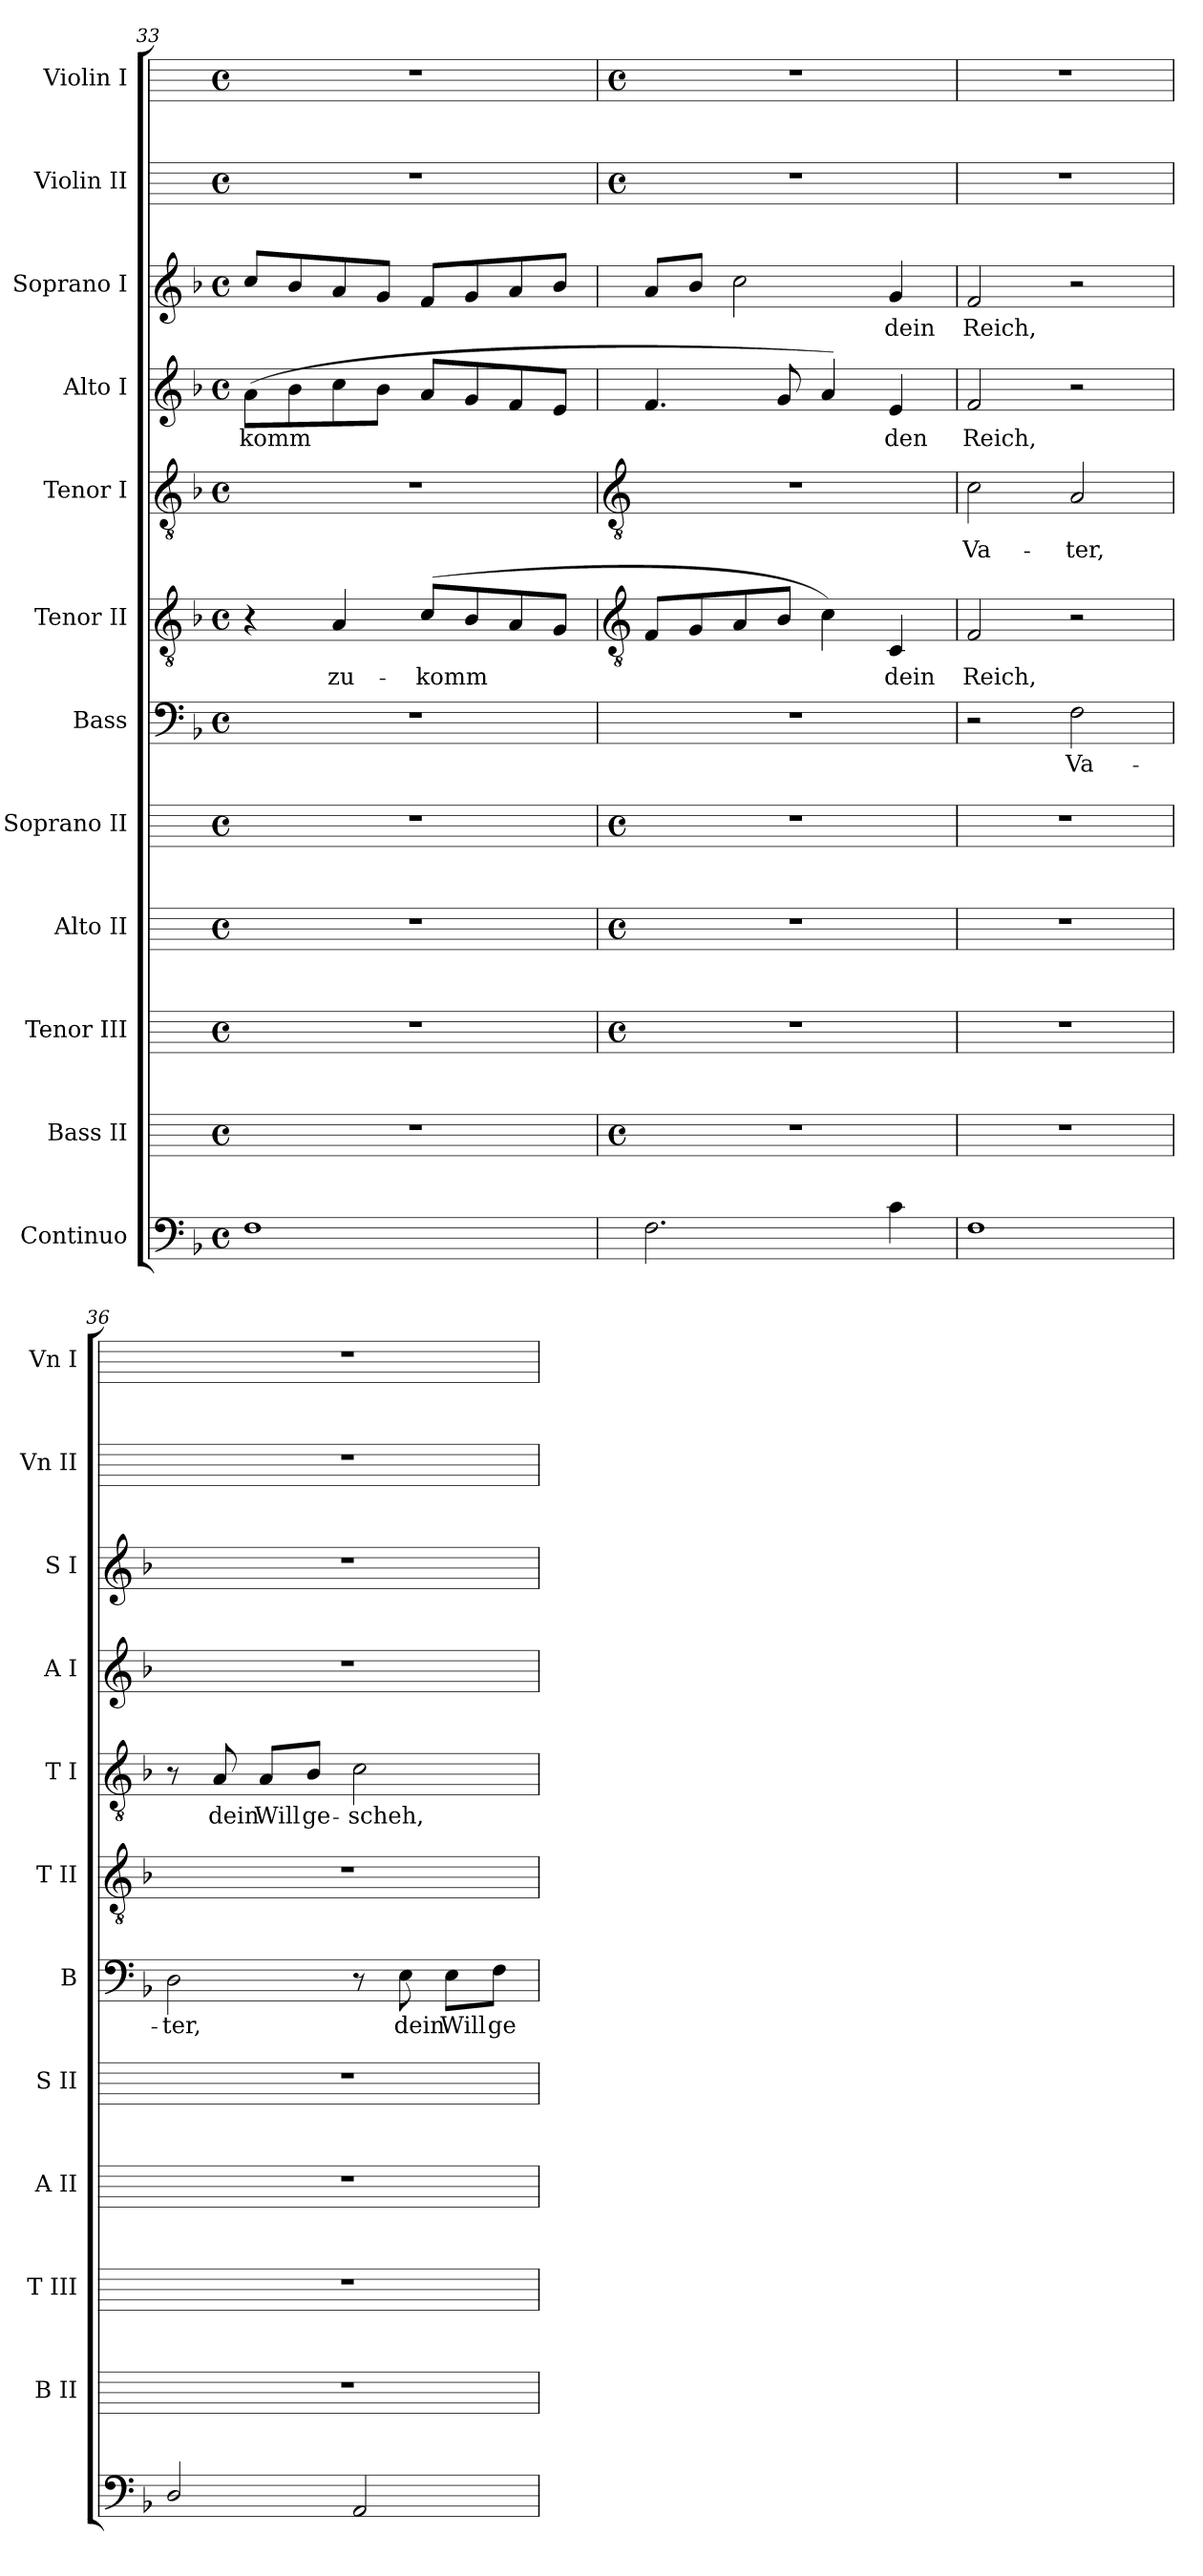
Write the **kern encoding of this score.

**kern	**kern	**kern	**kern	**kern	**kern	**text	**kern	**text	**kern	**text	**kern	**text	**kern	**text	**kern	**kern
*part12	*part11	*part10	*part9	*part8	*part7	*part7	*part6	*part6	*part5	*part5	*part4	*part4	*part3	*part3	*part2	*part1
*staff12	*staff11	*staff10	*staff9	*staff8	*staff7	*staff7	*staff6	*staff6	*staff5	*staff5	*staff4	*staff4	*staff3	*staff3	*staff2	*staff1
*I"Continuo	*I"Bass II	*I"Tenor III	*I"Alto II	*I"Soprano II	*I"Bass	*	*I"Tenor II	*	*I"Tenor I	*	*I"Alto I	*	*I"Soprano I	*	*I"Violin II	*I"Violin I
*	*I'B II	*I'T III	*I'A II	*I'S II	*I'B	*	*I'T II	*	*I'T I	*	*I'A I	*	*I'S I	*	*I'Vn II	*I'Vn I
*clefF4	*	*	*	*	*clefF4	*	*clefGv2	*	*clefGv2	*	*clefG2	*	*clefG2	*	*	*
*	*ITrd4c7	*ITrd4c7	*ITrd4c7	*ITrd4c7	*	*	*	*	*	*	*	*	*	*	*	*
*k[b-]	*	*	*	*	*k[b-]	*	*k[b-]	*	*k[b-]	*	*k[b-]	*	*k[b-]	*	*	*
*F:	*	*	*	*	*F:	*	*F:	*	*F:	*	*F:	*	*F:	*	*	*
*M4/4	*M4/4	*M4/4	*M4/4	*M4/4	*M4/4	*	*M4/4	*	*M4/4	*	*M4/4	*	*M4/4	*	*M4/4	*M4/4
*met(c)	*met(c)	*met(c)	*met(c)	*met(c)	*met(c)	*	*met(c)	*	*met(c)	*	*met(c)	*	*met(c)	*	*met(c)	*met(c)
=33	=33	=33	=33	=33	=33	=33	=33	=33	=33	=33	=33	=33	=33	=33	=33	=33
!	!	!	!	!	!	!	!	!	!	!	!	!LO:LY:b	!	!	!	!
1F	1r	1r	1r	1r	1r	.	4r	.	1r	.	(<8aL	-komm	8ccL	.	1r	1r
.	.	.	.	.	.	.	.	.	.	.	8b-	.	8b-	.	.	.
!	!	!	!	!	!	!	!	!LO:LY:b	!	!	!	!	!	!	!	!
.	.	.	.	.	.	.	4A	zu-	.	.	8cc	.	8a	.	.	.
.	.	.	.	.	.	.	.	.	.	.	8b-J	.	8gJ	.	.	.
!	!	!	!	!	!	!	!	!LO:LY:b	!	!	!	!	!	!	!	!
.	.	.	.	.	.	.	(<8cL	-komm	.	.	8aL	.	8fL	.	.	.
.	.	.	.	.	.	.	8B-	.	.	.	8g	.	8g	.	.	.
.	.	.	.	.	.	.	8A	.	.	.	8f	.	8a	.	.	.
.	.	.	.	.	.	.	8GJ	.	.	.	8eJ	.	8b-J	.	.	.
!!LO:LB:g=z
=34	=34	=34	=34	=34	=34	=34	=34	=34	=34	=34	=34	=34	=34	=34	=34	=34
*	*	*	*	*	*	*	*clefGv2	*	*clefGv2	*	*	*	*	*	*	*
*	*M4/4	*M4/4	*M4/4	*M4/4	*	*	*	*	*	*	*	*	*	*	*M4/4	*M4/4
*	*met(c)	*met(c)	*met(c)	*met(c)	*	*	*	*	*	*	*	*	*	*	*met(c)	*met(c)
2.F	1r	1r	1r	1r	1r	.	8FL	.	1r	.	4.f	.	8aL	.	1r	1r
.	.	.	.	.	.	.	8G	.	.	.	.	.	8b-J	.	.	.
.	.	.	.	.	.	.	8A	.	.	.	.	.	2cc	.	.	.
.	.	.	.	.	.	.	8B-J	.	.	.	8g	.	.	.	.	.
.	.	.	.	.	.	.	4c)	.	.	.	4a)	.	.	.	.	.
!	!	!	!	!	!	!	!	!LO:LY:b	!	!	!	!LO:LY:b	!	!LO:LY:b	!	!
4c	.	.	.	.	.	.	4C	dein	.	.	4e	den	4g	dein	.	.
=35	=35	=35	=35	=35	=35	=35	=35	=35	=35	=35	=35	=35	=35	=35	=35	=35
!	!	!	!	!	!	!	!	!LO:LY:b	!	!LO:LY:b	!	!LO:LY:b	!	!LO:LY:b	!	!
1F	1r	1r	1r	1r	2r	.	2F	Reich,	2c	Va-	2f	Reich,	2f	Reich,	1r	1r
!	!	!	!	!	!	!LO:LY:b	!	!	!	!LO:LY:b	!	!	!	!	!	!
.	.	.	.	.	2F	Va-	2r	.	2A	-ter,	2r	.	2r	.	.	.
=36	=36	=36	=36	=36	=36	=36	=36	=36	=36	=36	=36	=36	=36	=36	=36	=36
!	!	!	!	!	!	!LO:LY:b	!	!	!	!	!	!	!	!	!	!
2D/	1r	1r	1r	1r	2D	-ter,	1r	.	8r	.	1r	.	1r	.	1r	1r
!	!	!	!	!	!	!	!	!	!	!LO:LY:b	!	!	!	!	!	!
.	.	.	.	.	.	.	.	.	8A	dein	.	.	.	.	.	.
!	!	!	!	!	!	!	!	!	!	!LO:LY:b	!	!	!	!	!	!
.	.	.	.	.	.	.	.	.	8A/L	Will	.	.	.	.	.	.
!	!	!	!	!	!	!	!	!	!	!LO:LY:b	!	!	!	!	!	!
.	.	.	.	.	.	.	.	.	8B-/J	ge-	.	.	.	.	.	.
!	!	!	!	!	!	!	!	!	!	!LO:LY:b	!	!	!	!	!	!
2AA	.	.	.	.	8r	.	.	.	2c	-scheh,	.	.	.	.	.	.
!	!	!	!	!	!	!LO:LY:b	!	!	!	!	!	!	!	!	!	!
.	.	.	.	.	8E	dein	.	.	.	.	.	.	.	.	.	.
!	!	!	!	!	!	!LO:LY:b	!	!	!	!	!	!	!	!	!	!
.	.	.	.	.	8E\L	Will	.	.	.	.	.	.	.	.	.	.
!	!	!	!	!	!	!LO:LY:b	!	!	!	!	!	!	!	!	!	!
.	.	.	.	.	8F\J	ge-	.	.	.	.	.	.	.	.	.	.
=	=	=	=	=	=	=	=	=	=	=	=	=	=	=	=	=
*-	*-	*-	*-	*-	*-	*-	*-	*-	*-	*-	*-	*-	*-	*-	*-	*-
